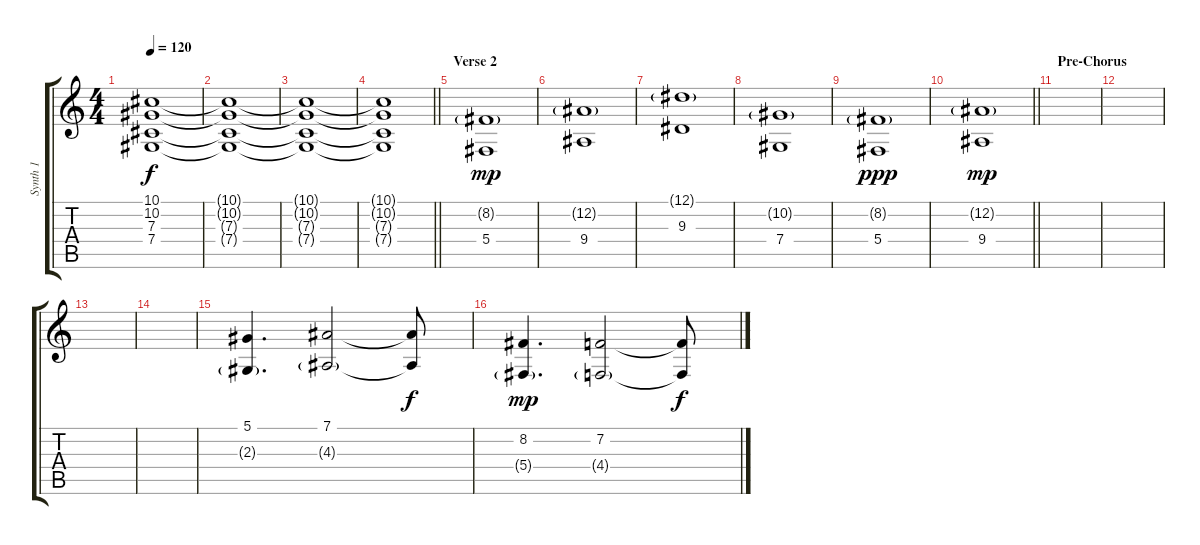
\track ("Synth 1" "Synth 1") {instrument synthstrings1}
\staff {score tabs}
\tuning (Eb4 Bb3 Gb3 Db3 Ab2 Eb2) {hide}
\ts (4 4)
\tempo 120
\clef g2
\ks c
(10.1{t} 10.2{t} 7.3{t} 7.4{t}).1{dy f} |
(10.1{t} 10.2{t} 7.3{t} 7.4{t}).1 |
(10.1{t} 10.2{t} 7.3{t} 7.4{t}).1 |
\barLineRight lightlight
(10.1{t} 10.2{t} 7.3{t} 7.4{t}).1 |
\section ("" "Verse 2")
(8.2{g} 5.4).1{dy mp} |
(12.2{g} 9.4).1 |
(12.1{g} 9.3).1 |
(10.2{g} 7.4).1 |
(8.2{g} 5.4).1{dy ppp} |
\barLineRight lightlight
(12.2{g} 9.4).1{dy mp} |
\section ("" "Pre-Chorus")
|
|
|
|
(5.1 2.3{g}).4{d volume 13} (7.1 4.3{g}).2 (7.1{t} 4.3{t}).8{dy f} |
(8.2 5.4{g}).4{d dy mp} (7.2 4.4{g}).2 (7.2{t} 4.4{t}).8{dy f}
